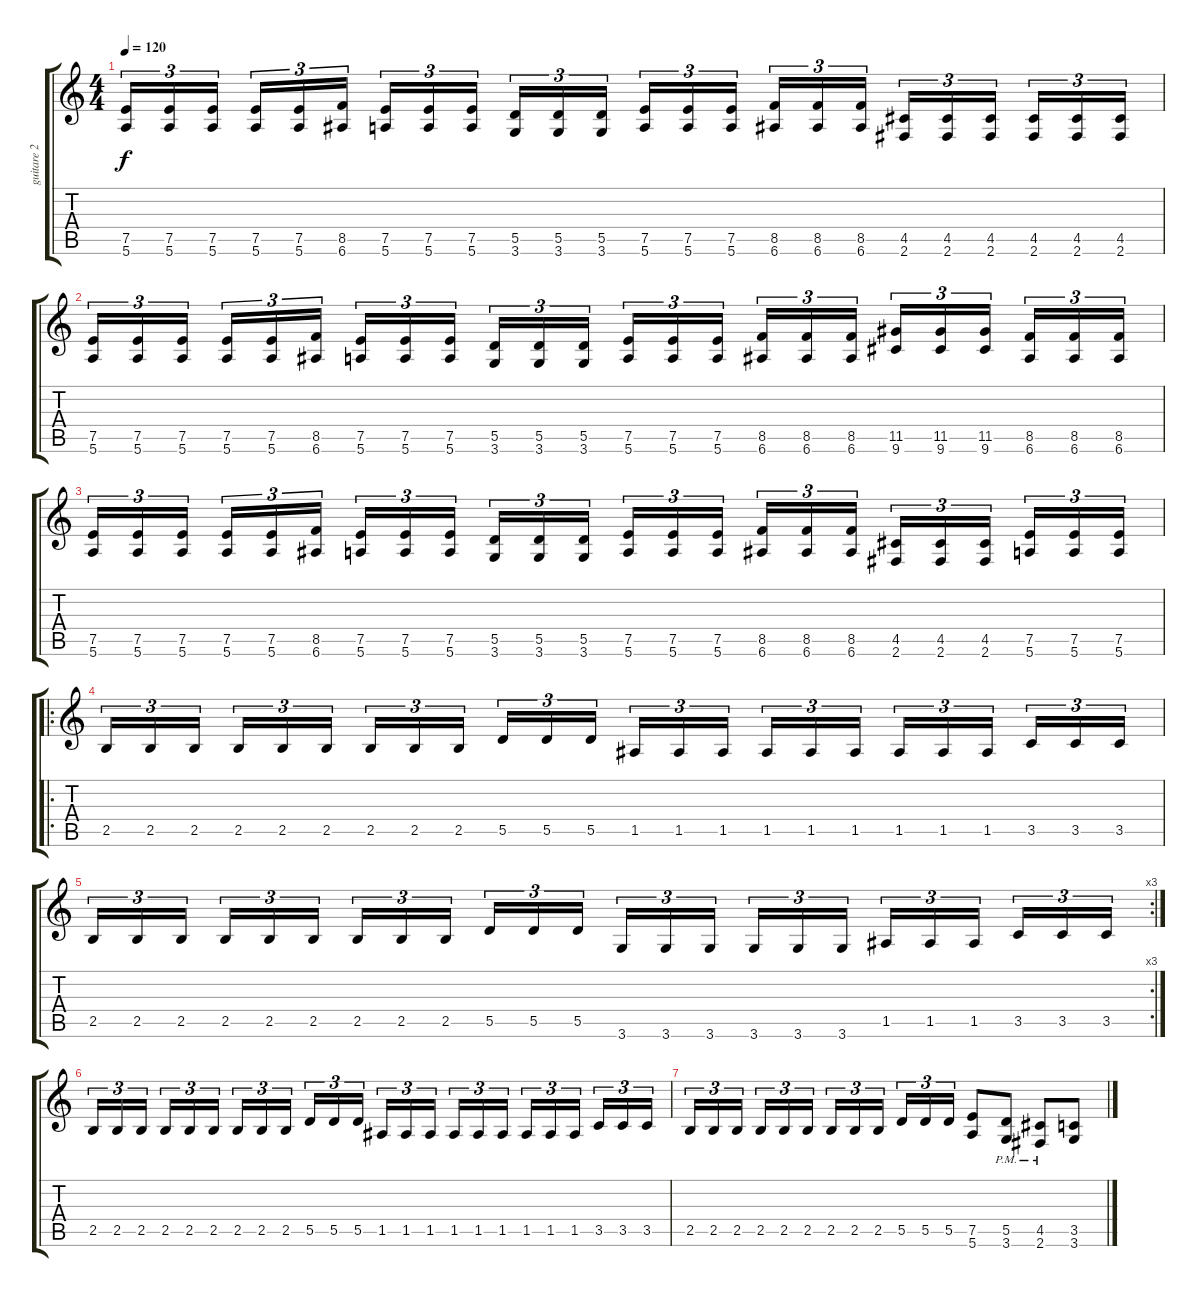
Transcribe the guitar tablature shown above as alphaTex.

\track ("guitare 2" "guitare 2") {instrument distortionguitar}
\staff {score tabs}
\tuning (E4 B3 G3 D3 A2 E2) {hide}
\ts (4 4)
\tempo 120
\clef g2
\ks c
(7.5 5.6).16{tu (3 2) dy f} (7.5 5.6).16{tu (3 2)} (7.5 5.6).16{tu (3 2) beam splitsecondary} (7.5 5.6).16{tu (3 2)} (7.5 5.6).16{tu (3 2)} (8.5 6.6).16{tu (3 2)} (7.5 5.6).16{tu (3 2)} (7.5 5.6).16{tu (3 2)} (7.5 5.6).16{tu (3 2) beam splitsecondary} (5.5 3.6).16{tu (3 2)} (5.5 3.6).16{tu (3 2)} (5.5 3.6).16{tu (3 2)} (7.5 5.6).16{tu (3 2)} (7.5 5.6).16{tu (3 2)} (7.5 5.6).16{tu (3 2) beam splitsecondary} (8.5 6.6).16{tu (3 2)} (8.5 6.6).16{tu (3 2)} (8.5 6.6).16{tu (3 2)} (4.5 2.6).16{tu (3 2)} (4.5 2.6).16{tu (3 2)} (4.5 2.6).16{tu (3 2) beam splitsecondary} (4.5 2.6).16{tu (3 2)} (4.5 2.6).16{tu (3 2)} (4.5 2.6).16{tu (3 2)} |
(7.5 5.6).16{tu (3 2)} (7.5 5.6).16{tu (3 2)} (7.5 5.6).16{tu (3 2) beam splitsecondary} (7.5 5.6).16{tu (3 2)} (7.5 5.6).16{tu (3 2)} (8.5 6.6).16{tu (3 2)} (7.5 5.6).16{tu (3 2)} (7.5 5.6).16{tu (3 2)} (7.5 5.6).16{tu (3 2) beam splitsecondary} (5.5 3.6).16{tu (3 2)} (5.5 3.6).16{tu (3 2)} (5.5 3.6).16{tu (3 2)} (7.5 5.6).16{tu (3 2)} (7.5 5.6).16{tu (3 2)} (7.5 5.6).16{tu (3 2) beam splitsecondary} (8.5 6.6).16{tu (3 2)} (8.5 6.6).16{tu (3 2)} (8.5 6.6).16{tu (3 2)} (11.5 9.6).16{tu (3 2)} (11.5 9.6).16{tu (3 2)} (11.5 9.6).16{tu (3 2) beam splitsecondary} (8.5 6.6).16{tu (3 2)} (8.5 6.6).16{tu (3 2)} (8.5 6.6).16{tu (3 2)} |
(7.5 5.6).16{tu (3 2)} (7.5 5.6).16{tu (3 2)} (7.5 5.6).16{tu (3 2) beam splitsecondary} (7.5 5.6).16{tu (3 2)} (7.5 5.6).16{tu (3 2)} (8.5 6.6).16{tu (3 2)} (7.5 5.6).16{tu (3 2)} (7.5 5.6).16{tu (3 2)} (7.5 5.6).16{tu (3 2) beam splitsecondary} (5.5 3.6).16{tu (3 2)} (5.5 3.6).16{tu (3 2)} (5.5 3.6).16{tu (3 2)} (7.5 5.6).16{tu (3 2)} (7.5 5.6).16{tu (3 2)} (7.5 5.6).16{tu (3 2) beam splitsecondary} (8.5 6.6).16{tu (3 2)} (8.5 6.6).16{tu (3 2)} (8.5 6.6).16{tu (3 2)} (4.5 2.6).16{tu (3 2)} (4.5 2.6).16{tu (3 2)} (4.5 2.6).16{tu (3 2) beam splitsecondary} (7.5 5.6).16{tu (3 2)} (7.5 5.6).16{tu (3 2)} (7.5 5.6).16{tu (3 2)} |
\ro
2.5.16{tu (3 2)} 2.5.16{tu (3 2)} 2.5.16{tu (3 2) beam splitsecondary} 2.5.16{tu (3 2)} 2.5.16{tu (3 2)} 2.5.16{tu (3 2)} 2.5.16{tu (3 2)} 2.5.16{tu (3 2)} 2.5.16{tu (3 2) beam splitsecondary} 5.5.16{tu (3 2)} 5.5.16{tu (3 2)} 5.5.16{tu (3 2)} 1.5.16{tu (3 2)} 1.5.16{tu (3 2)} 1.5.16{tu (3 2) beam splitsecondary} 1.5.16{tu (3 2)} 1.5.16{tu (3 2)} 1.5.16{tu (3 2)} 1.5.16{tu (3 2)} 1.5.16{tu (3 2)} 1.5.16{tu (3 2) beam splitsecondary} 3.5.16{tu (3 2)} 3.5.16{tu (3 2)} 3.5.16{tu (3 2)} |
\rc 3
2.5.16{tu (3 2)} 2.5.16{tu (3 2)} 2.5.16{tu (3 2) beam splitsecondary} 2.5.16{tu (3 2)} 2.5.16{tu (3 2)} 2.5.16{tu (3 2)} 2.5.16{tu (3 2)} 2.5.16{tu (3 2)} 2.5.16{tu (3 2) beam splitsecondary} 5.5.16{tu (3 2)} 5.5.16{tu (3 2)} 5.5.16{tu (3 2)} 3.6.16{tu (3 2)} 3.6.16{tu (3 2)} 3.6.16{tu (3 2) beam splitsecondary} 3.6.16{tu (3 2)} 3.6.16{tu (3 2)} 3.6.16{tu (3 2)} 1.5.16{tu (3 2)} 1.5.16{tu (3 2)} 1.5.16{tu (3 2) beam splitsecondary} 3.5.16{tu (3 2)} 3.5.16{tu (3 2)} 3.5.16{tu (3 2)} |
2.5.16{tu (3 2)} 2.5.16{tu (3 2)} 2.5.16{tu (3 2) beam splitsecondary} 2.5.16{tu (3 2)} 2.5.16{tu (3 2)} 2.5.16{tu (3 2)} 2.5.16{tu (3 2)} 2.5.16{tu (3 2)} 2.5.16{tu (3 2) beam splitsecondary} 5.5.16{tu (3 2)} 5.5.16{tu (3 2)} 5.5.16{tu (3 2)} 1.5.16{tu (3 2)} 1.5.16{tu (3 2)} 1.5.16{tu (3 2) beam splitsecondary} 1.5.16{tu (3 2)} 1.5.16{tu (3 2)} 1.5.16{tu (3 2)} 1.5.16{tu (3 2)} 1.5.16{tu (3 2)} 1.5.16{tu (3 2) beam splitsecondary} 3.5.16{tu (3 2)} 3.5.16{tu (3 2)} 3.5.16{tu (3 2)} |
2.5.16{tu (3 2)} 2.5.16{tu (3 2)} 2.5.16{tu (3 2) beam splitsecondary} 2.5.16{tu (3 2)} 2.5.16{tu (3 2)} 2.5.16{tu (3 2)} 2.5.16{tu (3 2)} 2.5.16{tu (3 2)} 2.5.16{tu (3 2) beam splitsecondary} 5.5.16{tu (3 2)} 5.5.16{tu (3 2)} 5.5.16{tu (3 2)} (7.5 5.6).8 (5.5{pm} 3.6{pm}).8 (4.5{pm} 2.6{pm}).8 (3.5 3.6).8
